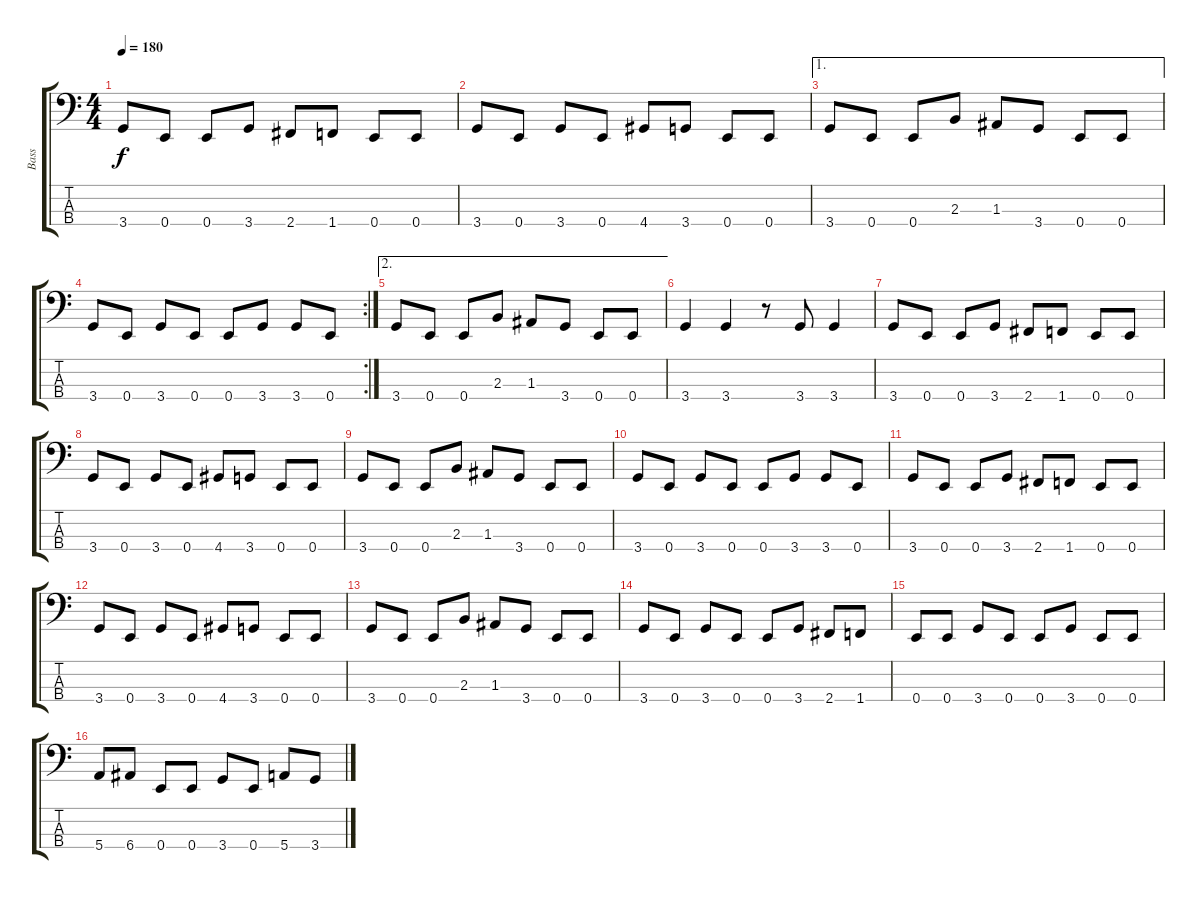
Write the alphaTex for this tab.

\track ("Bass" "Bass") {instrument electricbasspick}
\staff {score tabs}
\tuning (G2 D2 A1 E1) {hide}
\ts (4 4)
\tempo 180
\clef f4
\ks c
3.4.8{dy f instrument electricbasspick} 0.4.8 0.4.8 3.4.8 2.4.8 1.4.8 0.4.8 0.4.8 |
3.4.8 0.4.8 3.4.8 0.4.8 4.4.8 3.4.8 0.4.8 0.4.8 |
\ae 1
3.4.8 0.4.8 0.4.8 2.3.8 1.3.8 3.4.8 0.4.8 0.4.8 |
\rc 2
3.4.8 0.4.8 3.4.8 0.4.8 0.4.8 3.4.8 3.4.8 0.4.8 |
\ae 2
3.4.8 0.4.8 0.4.8 2.3.8 1.3.8 3.4.8 0.4.8 0.4.8 |
3.4.4 3.4.4 r.8 3.4.8 3.4.4 |
3.4.8 0.4.8 0.4.8 3.4.8 2.4.8 1.4.8 0.4.8 0.4.8 |
3.4.8 0.4.8 3.4.8 0.4.8 4.4.8 3.4.8 0.4.8 0.4.8 |
3.4.8 0.4.8 0.4.8 2.3.8 1.3.8 3.4.8 0.4.8 0.4.8 |
3.4.8 0.4.8 3.4.8 0.4.8 0.4.8 3.4.8 3.4.8 0.4.8 |
3.4.8 0.4.8 0.4.8 3.4.8 2.4.8 1.4.8 0.4.8 0.4.8 |
3.4.8 0.4.8 3.4.8 0.4.8 4.4.8 3.4.8 0.4.8 0.4.8 |
3.4.8 0.4.8 0.4.8 2.3.8 1.3.8 3.4.8 0.4.8 0.4.8 |
3.4.8 0.4.8 3.4.8 0.4.8 0.4.8 3.4.8 2.4.8 1.4.8 |
0.4.8 0.4.8 3.4.8 0.4.8 0.4.8 3.4.8 0.4.8 0.4.8 |
5.4.8 6.4.8 0.4.8 0.4.8 3.4.8 0.4.8 5.4.8 3.4.8
